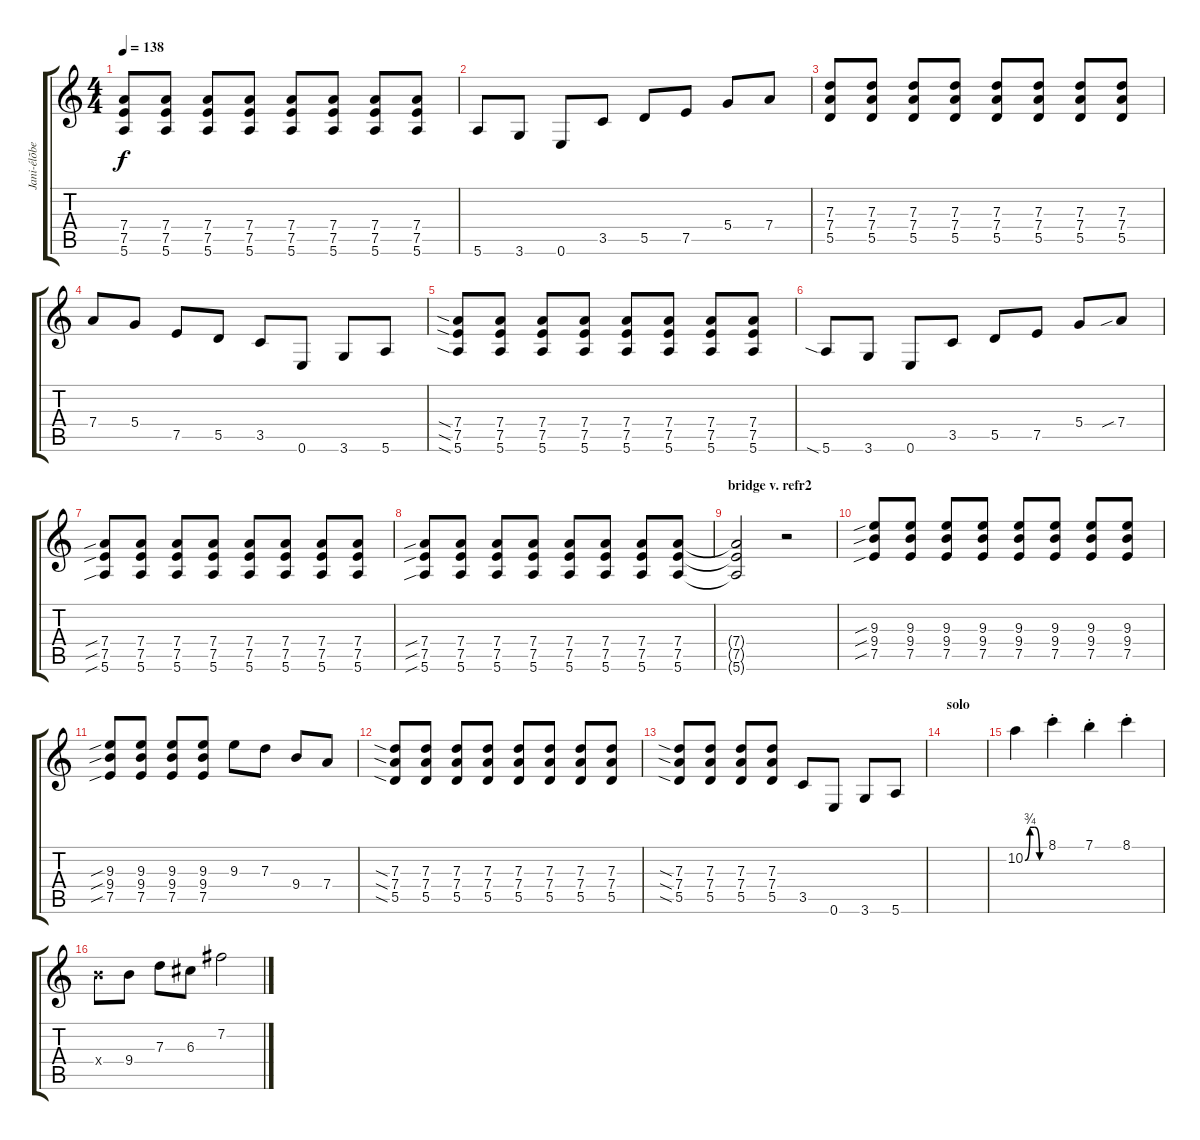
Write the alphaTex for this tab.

\track ("Jani-élõben" "Jani-élõbe") {instrument distortionguitar}
\staff {score tabs}
\tuning (E4 B3 G3 D3 A2 E2) {hide}
\ts (4 4)
\tempo 138
\clef g2
\ks c
(7.4 7.5 5.6).8{dy f} (7.4 7.5 5.6).8 (7.4 7.5 5.6).8 (7.4 7.5 5.6).8 (7.4 7.5 5.6).8 (7.4 7.5 5.6).8 (7.4 7.5 5.6).8 (7.4 7.5 5.6).8 |
5.6.8 3.6.8 0.6.8 3.5.8 5.5.8 7.5.8 5.4.8 7.4.8 |
(7.3 7.4 5.5).8 (7.3 7.4 5.5).8 (7.3 7.4 5.5).8 (7.3 7.4 5.5).8 (7.3 7.4 5.5).8 (7.3 7.4 5.5).8 (7.3 7.4 5.5).8 (7.3 7.4 5.5).8 |
7.4.8 5.4.8 7.5.8 5.5.8 3.5.8 0.6.8 3.6.8 5.6.8 |
(7.4{sia} 7.5{sia} 5.6{sia}).8 (7.4 7.5 5.6).8 (7.4 7.5 5.6).8 (7.4 7.5 5.6).8 (7.4 7.5 5.6).8 (7.4 7.5 5.6).8 (7.4 7.5 5.6).8 (7.4 7.5 5.6).8 |
5.6{sia}.8 3.6.8 0.6.8 3.5.8 5.5.8 7.5.8 5.4.8 7.4{sib}.8 |
(7.4{sib} 7.5{sib} 5.6{sib}).8 (7.4 7.5 5.6).8 (7.4 7.5 5.6).8 (7.4 7.5 5.6).8 (7.4 7.5 5.6).8 (7.4 7.5 5.6).8 (7.4 7.5 5.6).8 (7.4 7.5 5.6).8 |
(7.4{sib} 7.5{sib} 5.6{sib}).8 (7.4 7.5 5.6).8 (7.4 7.5 5.6).8 (7.4 7.5 5.6).8 (7.4 7.5 5.6).8 (7.4 7.5 5.6).8 (7.4 7.5 5.6).8 (7.4 7.5 5.6).8 |
\section ("" "bridge v. refr2")
(7.4{t} 7.5{t} 5.6{t}).2 r.2 |
(9.3{sib} 9.4{sib} 7.5{sib}).8 (9.3 9.4 7.5).8 (9.3 9.4 7.5).8 (9.3 9.4 7.5).8 (9.3 9.4 7.5).8 (9.3 9.4 7.5).8 (9.3 9.4 7.5).8 (9.3 9.4 7.5).8 |
(9.3{sib} 9.4{sib} 7.5{sib}).8 (9.3 9.4 7.5).8 (9.3 9.4 7.5).8 (9.3 9.4 7.5).8 9.3.8 7.3.8 9.4.8 7.4.8 |
(7.3{sia} 7.4{sia} 5.5{sia}).8 (7.3 7.4 5.5).8 (7.3 7.4 5.5).8 (7.3 7.4 5.5).8 (7.3 7.4 5.5).8 (7.3 7.4 5.5).8 (7.3 7.4 5.5).8 (7.3 7.4 5.5).8 |
(7.3{sia} 7.4{sia} 5.5{sia}).8 (7.3 7.4 5.5).8 (7.3 7.4 5.5).8 (7.3 7.4 5.5).8 3.5.8 0.6.8 3.6.8 5.6.8 |
\section ("" "solo")
|
10.2{be (custom 0 0 15 3 30 3 45 0 60 0)}.4 8.1{st}.4 7.1{st}.4 8.1{st}.4 |
9.4{x}.8 9.4.8 7.3.8 6.3.8 7.2.2
